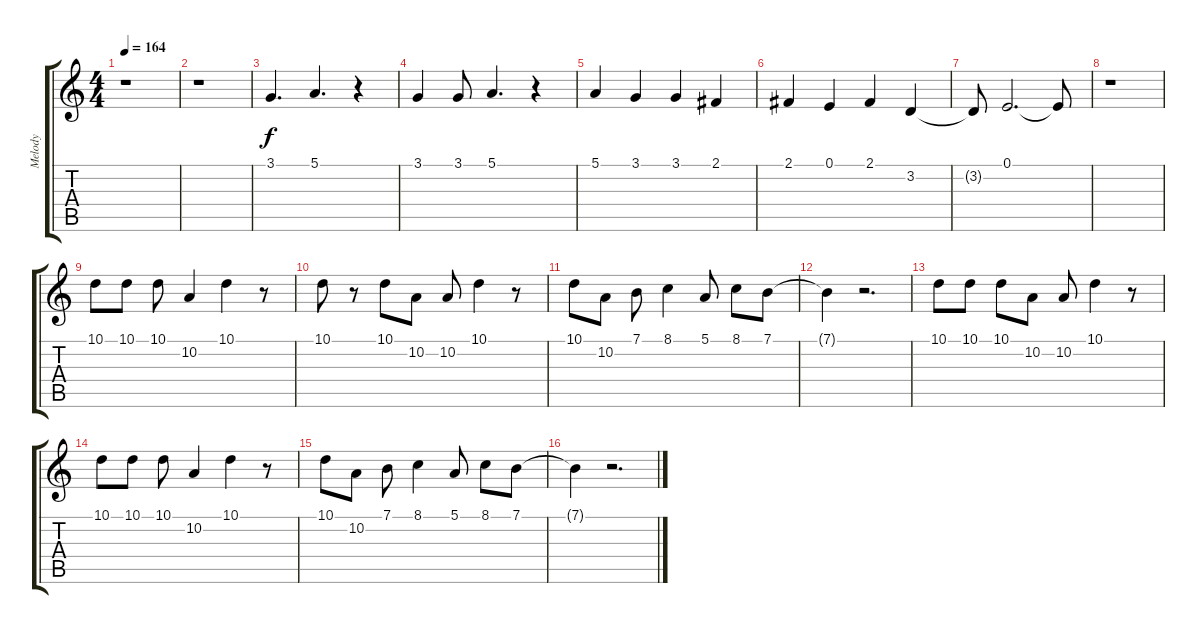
\track ("Melody" "Melody") {instrument vibraphone}
\staff {score tabs}
\tuning (E4 B3 G3 D3 A2 E2) {hide}
\ts (4 4)
\tempo 164
\clef g2
\ks c
r.1{dy f} |
r.1 |
3.1.4{d} 5.1.4{d} r.4 |
3.1.4 3.1.8 5.1.4{d} r.4 |
5.1.4 3.1.4 3.1.4 2.1.4 |
2.1.4 0.1.4 2.1.4 3.2.4 |
3.2{t}.8 0.1.2{d} 0.1{t}.8 |
r.1 |
10.1.8 10.1.8 10.1.8 10.2.4 10.1.4 r.8 |
10.1.8 r.8 10.1.8 10.2.8 10.2.8 10.1.4 r.8 |
10.1.8 10.2.8 7.1.8 8.1.4 5.1.8 8.1.8 7.1.8 |
7.1{t}.4 r.2{d} |
10.1.8 10.1.8 10.1.8 10.2.8 10.2.8 10.1.4 r.8 |
10.1.8 10.1.8 10.1.8 10.2.4 10.1.4 r.8 |
10.1.8 10.2.8 7.1.8 8.1.4 5.1.8 8.1.8 7.1.8 |
7.1{t}.4 r.2{d}
